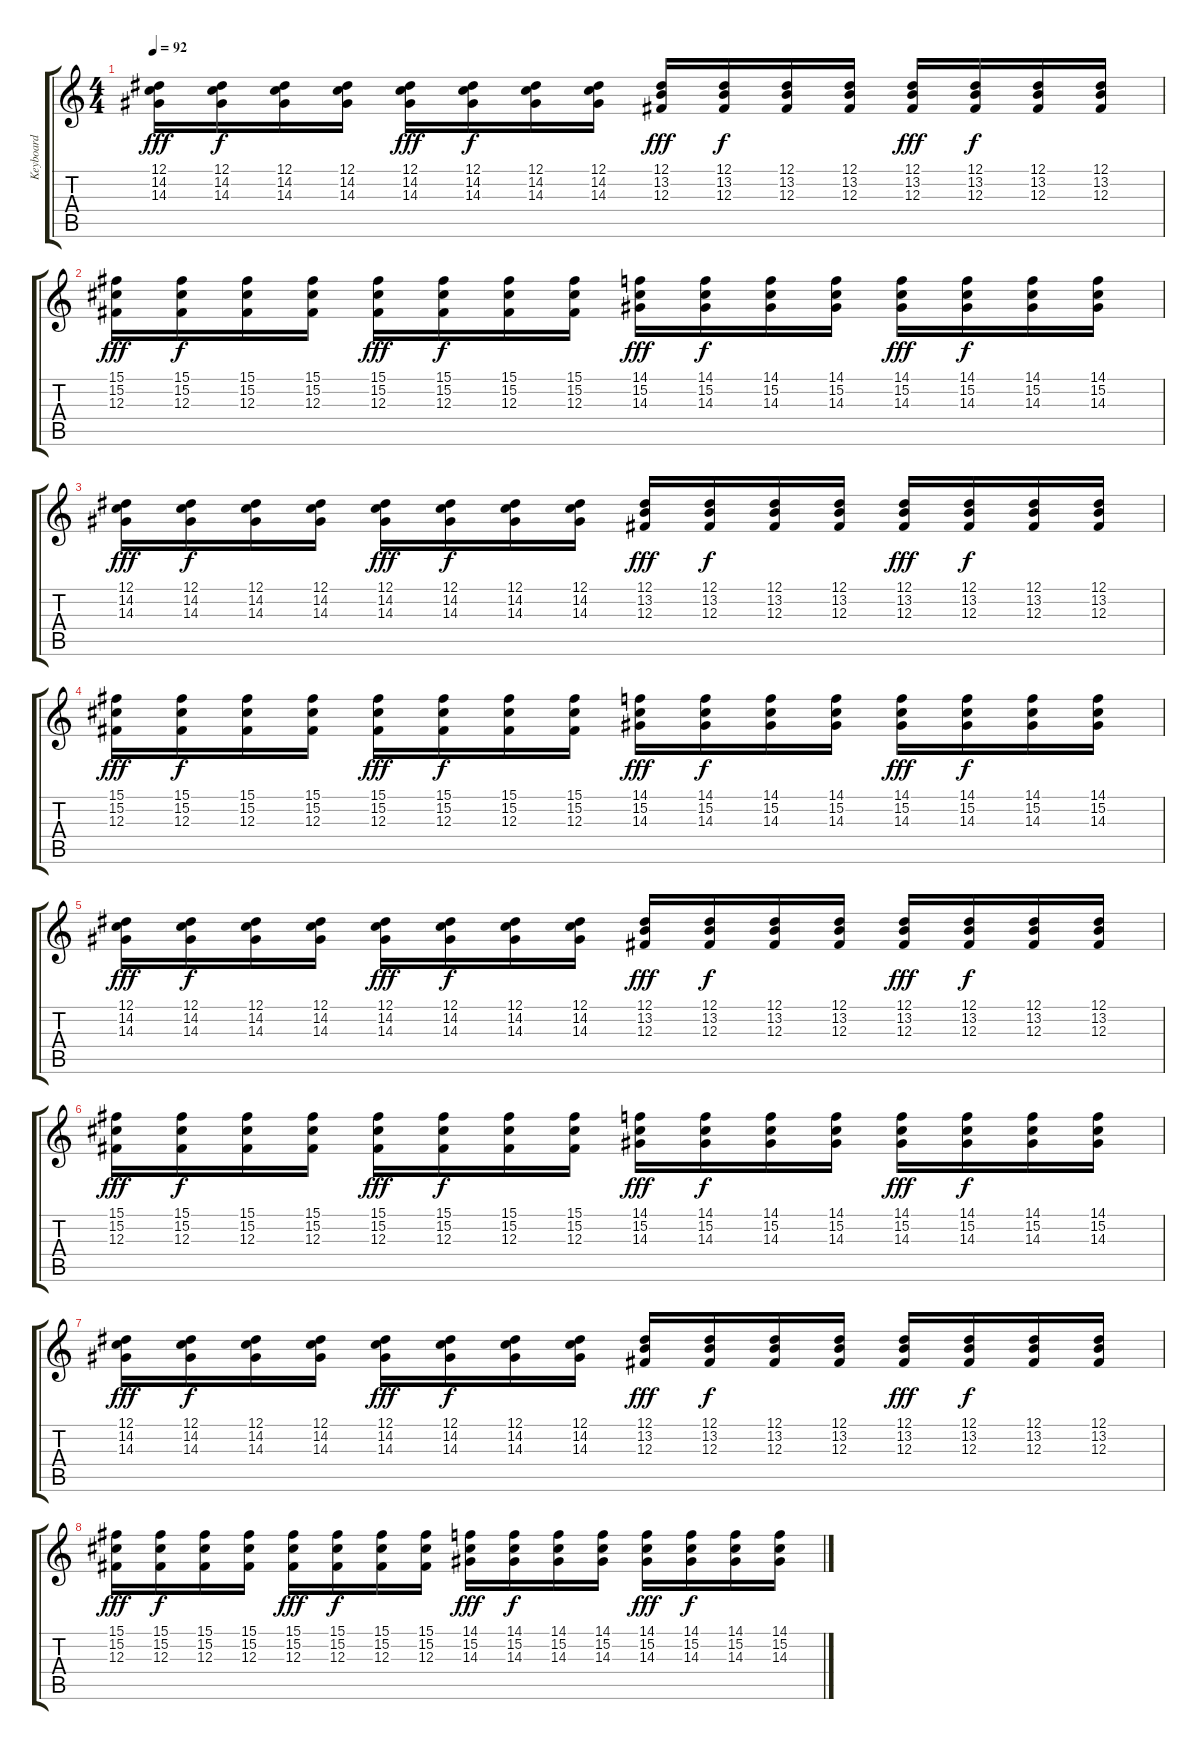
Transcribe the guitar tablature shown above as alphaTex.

\track ("Keyboard" "Keyboard") {instrument rockorgan}
\staff {score tabs}
\tuning (Eb4 Bb3 Gb3 Db3 Ab2 Eb2) {hide}
\ts (4 4)
\tempo 92
\clef g2
\ks c
(12.1 14.2 14.3).16{dy fff} (12.1 14.2 14.3).16{dy f} (12.1 14.2 14.3).16 (12.1 14.2 14.3).16 (12.1 14.2 14.3).16{dy fff} (12.1 14.2 14.3).16{dy f} (12.1 14.2 14.3).16 (12.1 14.2 14.3).16 (12.1 13.2 12.3).16{dy fff} (12.1 13.2 12.3).16{dy f} (12.1 13.2 12.3).16 (12.1 13.2 12.3).16 (12.1 13.2 12.3).16{dy fff} (12.1 13.2 12.3).16{dy f} (12.1 13.2 12.3).16 (12.1 13.2 12.3).16 |
(15.1 15.2 12.3).16{dy fff} (15.1 15.2 12.3).16{dy f} (15.1 15.2 12.3).16 (15.1 15.2 12.3).16 (15.1 15.2 12.3).16{dy fff} (15.1 15.2 12.3).16{dy f} (15.1 15.2 12.3).16 (15.1 15.2 12.3).16 (14.1 15.2 14.3).16{dy fff} (14.1 15.2 14.3).16{dy f} (14.1 15.2 14.3).16 (14.1 15.2 14.3).16 (14.1 15.2 14.3).16{dy fff} (14.1 15.2 14.3).16{dy f} (14.1 15.2 14.3).16 (14.1 15.2 14.3).16 |
(12.1 14.2 14.3).16{dy fff} (12.1 14.2 14.3).16{dy f} (12.1 14.2 14.3).16 (12.1 14.2 14.3).16 (12.1 14.2 14.3).16{dy fff} (12.1 14.2 14.3).16{dy f} (12.1 14.2 14.3).16 (12.1 14.2 14.3).16 (12.1 13.2 12.3).16{dy fff} (12.1 13.2 12.3).16{dy f} (12.1 13.2 12.3).16 (12.1 13.2 12.3).16 (12.1 13.2 12.3).16{dy fff} (12.1 13.2 12.3).16{dy f} (12.1 13.2 12.3).16 (12.1 13.2 12.3).16 |
(15.1 15.2 12.3).16{dy fff} (15.1 15.2 12.3).16{dy f} (15.1 15.2 12.3).16 (15.1 15.2 12.3).16 (15.1 15.2 12.3).16{dy fff} (15.1 15.2 12.3).16{dy f} (15.1 15.2 12.3).16 (15.1 15.2 12.3).16 (14.1 15.2 14.3).16{dy fff} (14.1 15.2 14.3).16{dy f} (14.1 15.2 14.3).16 (14.1 15.2 14.3).16 (14.1 15.2 14.3).16{dy fff} (14.1 15.2 14.3).16{dy f} (14.1 15.2 14.3).16 (14.1 15.2 14.3).16 |
(12.1 14.2 14.3).16{dy fff} (12.1 14.2 14.3).16{dy f} (12.1 14.2 14.3).16 (12.1 14.2 14.3).16 (12.1 14.2 14.3).16{dy fff} (12.1 14.2 14.3).16{dy f} (12.1 14.2 14.3).16 (12.1 14.2 14.3).16 (12.1 13.2 12.3).16{dy fff} (12.1 13.2 12.3).16{dy f} (12.1 13.2 12.3).16 (12.1 13.2 12.3).16 (12.1 13.2 12.3).16{dy fff} (12.1 13.2 12.3).16{dy f} (12.1 13.2 12.3).16 (12.1 13.2 12.3).16 |
(15.1 15.2 12.3).16{dy fff} (15.1 15.2 12.3).16{dy f} (15.1 15.2 12.3).16 (15.1 15.2 12.3).16 (15.1 15.2 12.3).16{dy fff} (15.1 15.2 12.3).16{dy f} (15.1 15.2 12.3).16 (15.1 15.2 12.3).16 (14.1 15.2 14.3).16{dy fff} (14.1 15.2 14.3).16{dy f} (14.1 15.2 14.3).16 (14.1 15.2 14.3).16 (14.1 15.2 14.3).16{dy fff} (14.1 15.2 14.3).16{dy f} (14.1 15.2 14.3).16 (14.1 15.2 14.3).16 |
(12.1 14.2 14.3).16{dy fff} (12.1 14.2 14.3).16{dy f} (12.1 14.2 14.3).16 (12.1 14.2 14.3).16 (12.1 14.2 14.3).16{dy fff} (12.1 14.2 14.3).16{dy f} (12.1 14.2 14.3).16 (12.1 14.2 14.3).16 (12.1 13.2 12.3).16{dy fff} (12.1 13.2 12.3).16{dy f} (12.1 13.2 12.3).16 (12.1 13.2 12.3).16 (12.1 13.2 12.3).16{dy fff} (12.1 13.2 12.3).16{dy f} (12.1 13.2 12.3).16 (12.1 13.2 12.3).16 |
(15.1 15.2 12.3).16{dy fff} (15.1 15.2 12.3).16{dy f} (15.1 15.2 12.3).16 (15.1 15.2 12.3).16 (15.1 15.2 12.3).16{dy fff} (15.1 15.2 12.3).16{dy f} (15.1 15.2 12.3).16 (15.1 15.2 12.3).16 (14.1 15.2 14.3).16{dy fff} (14.1 15.2 14.3).16{dy f} (14.1 15.2 14.3).16 (14.1 15.2 14.3).16 (14.1 15.2 14.3).16{dy fff} (14.1 15.2 14.3).16{dy f} (14.1 15.2 14.3).16 (14.1 15.2 14.3).16
